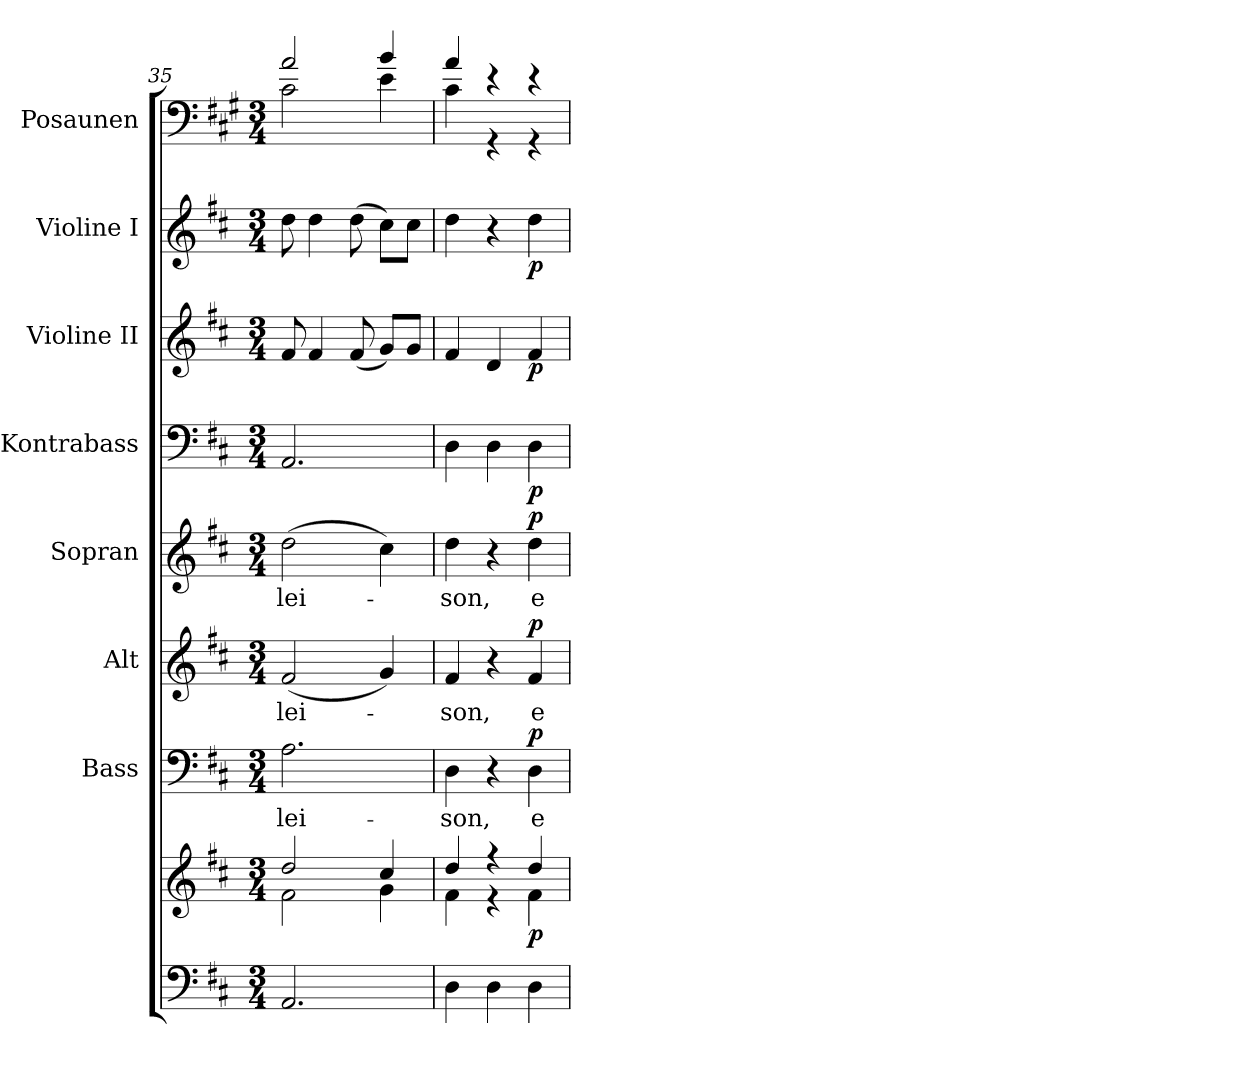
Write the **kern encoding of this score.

**kern	**kern	**dynam	**kern	**text	**dynam	**kern	**text	**dynam	**kern	**text	**dynam	**kern	**dynam	**kern	**dynam	**kern	**dynam	**kern
*part8	*part8	*part8	*part7	*part7	*part7	*part6	*part6	*part6	*part5	*part5	*part5	*part4	*part4	*part3	*part3	*part2	*part2	*part1
*staff9	*staff8	*staff8/9	*staff7	*staff7	*staff7	*staff6	*staff6	*staff6	*staff5	*staff5	*staff5	*staff4	*staff4	*staff3	*staff3	*staff2	*staff2	*staff1
*	*	*	*I"Bass	*	*	*I"Alt	*	*	*I"Sopran	*	*	*I"Kontrabass	*	*I"Violine II	*	*I"Violine I	*	*I"Posaunen
*	*	*	*I'B.	*	*	*I'A.	*	*	*I'S.	*	*	*I'Kb.	*	*I'Vl. II	*	*I'Vl. I	*	*I'Pos.
*clefF4	*clefG2	*	*clefF4	*	*	*clefG2	*	*	*clefG2	*	*	*clefF4	*	*clefG2	*	*clefG2	*	*clefF4
*	*	*	*	*	*	*	*	*	*	*	*	*ITrd7c12	*	*	*	*	*	*ITrd4c7
*k[f#c#]	*k[f#c#]	*	*k[f#c#]	*	*	*k[f#c#]	*	*	*k[f#c#]	*	*	*k[f#c#]	*	*k[f#c#]	*	*k[f#c#]	*	*k[f#c#]
*D:	*D:	*	*D:	*	*	*D:	*	*	*D:	*	*	*D:	*	*D:	*	*D:	*	*D:
*M3/4	*M3/4	*	*M3/4	*	*	*M3/4	*	*	*M3/4	*	*	*M3/4	*	*M3/4	*	*M3/4	*	*M3/4
=35	=35	=35	=35	=35	=35	=35	=35	=35	=35	=35	=35	=35	=35	=35	=35	=35	=35	=35
*	*^	*	*	*	*	*	*	*	*	*	*	*	*	*	*	*	*	*
!	!	!	!	!	!LO:LY:b	!	!	!LO:LY:b	!	!	!LO:LY:b	!	!	!	!	!	!	!	!
*	*	*	*	*	*	*	*	*	*	*	*	*	*	*	*	*	*	*	*^
2.AA/	2dd/	2f#\	.	2.A\	-lei-	.	(<2f#/	-lei-	.	(>2dd\	-lei-	.	2.AAA/	.	8f#/	.	8dd\	.	2d/	2F#\
.	.	.	.	.	.	.	.	.	.	.	.	.	.	.	4f#/	.	4dd\	.	.	.
.	.	.	.	.	.	.	.	.	.	.	.	.	.	.	(<8f#/	.	(>8dd\	.	.	.
.	4cc#/	4g\	.	.	.	.	4g/)	.	.	4cc#\)	.	.	.	.	8g/L)	.	8cc#\L)	.	4e/	4A\
.	.	.	.	.	.	.	.	.	.	.	.	.	.	.	8g/J	.	8cc#\J	.	.	.
=36	=36	=36	=36	=36	=36	=36	=36	=36	=36	=36	=36	=36	=36	=36	=36	=36	=36	=36	=36	=36
!	!	!	!	!	!LO:LY:b	!	!	!LO:LY:b	!	!	!LO:LY:b	!	!	!	!	!	!	!	!	!
4D\	4dd/	4f#\	.	4D\	-son,	.	4f#/	-son,	.	4dd\	-son,	.	4DD\	.	4f#/	.	4dd\	.	4d/	4F#\
4D\	4r	4r	.	4r	.	.	4r	.	.	4r	.	.	4DD\	.	4d/	.	4r	.	4r	4r
!	!	!	!LO:DY:b	!	!LO:LY:b	!LO:DY:a	!	!LO:LY:b	!LO:DY:a	!	!LO:LY:b	!LO:DY:a	!	!LO:DY:b	!	!LO:DY:b	!	!LO:DY:b	!	!
4D\	4dd/	4f#\	p	4D\	e-	p	4f#/	e-	p	4dd\	e-	p	4DD\	p	4f#/	p	4dd\	p	4r	4r
*	*v	*v	*	*	*	*	*	*	*	*	*	*	*	*	*	*	*	*	*v	*v
=	=	=	=	=	=	=	=	=	=	=	=	=	=	=	=	=	=	=
*-	*-	*-	*-	*-	*-	*-	*-	*-	*-	*-	*-	*-	*-	*-	*-	*-	*-	*-
